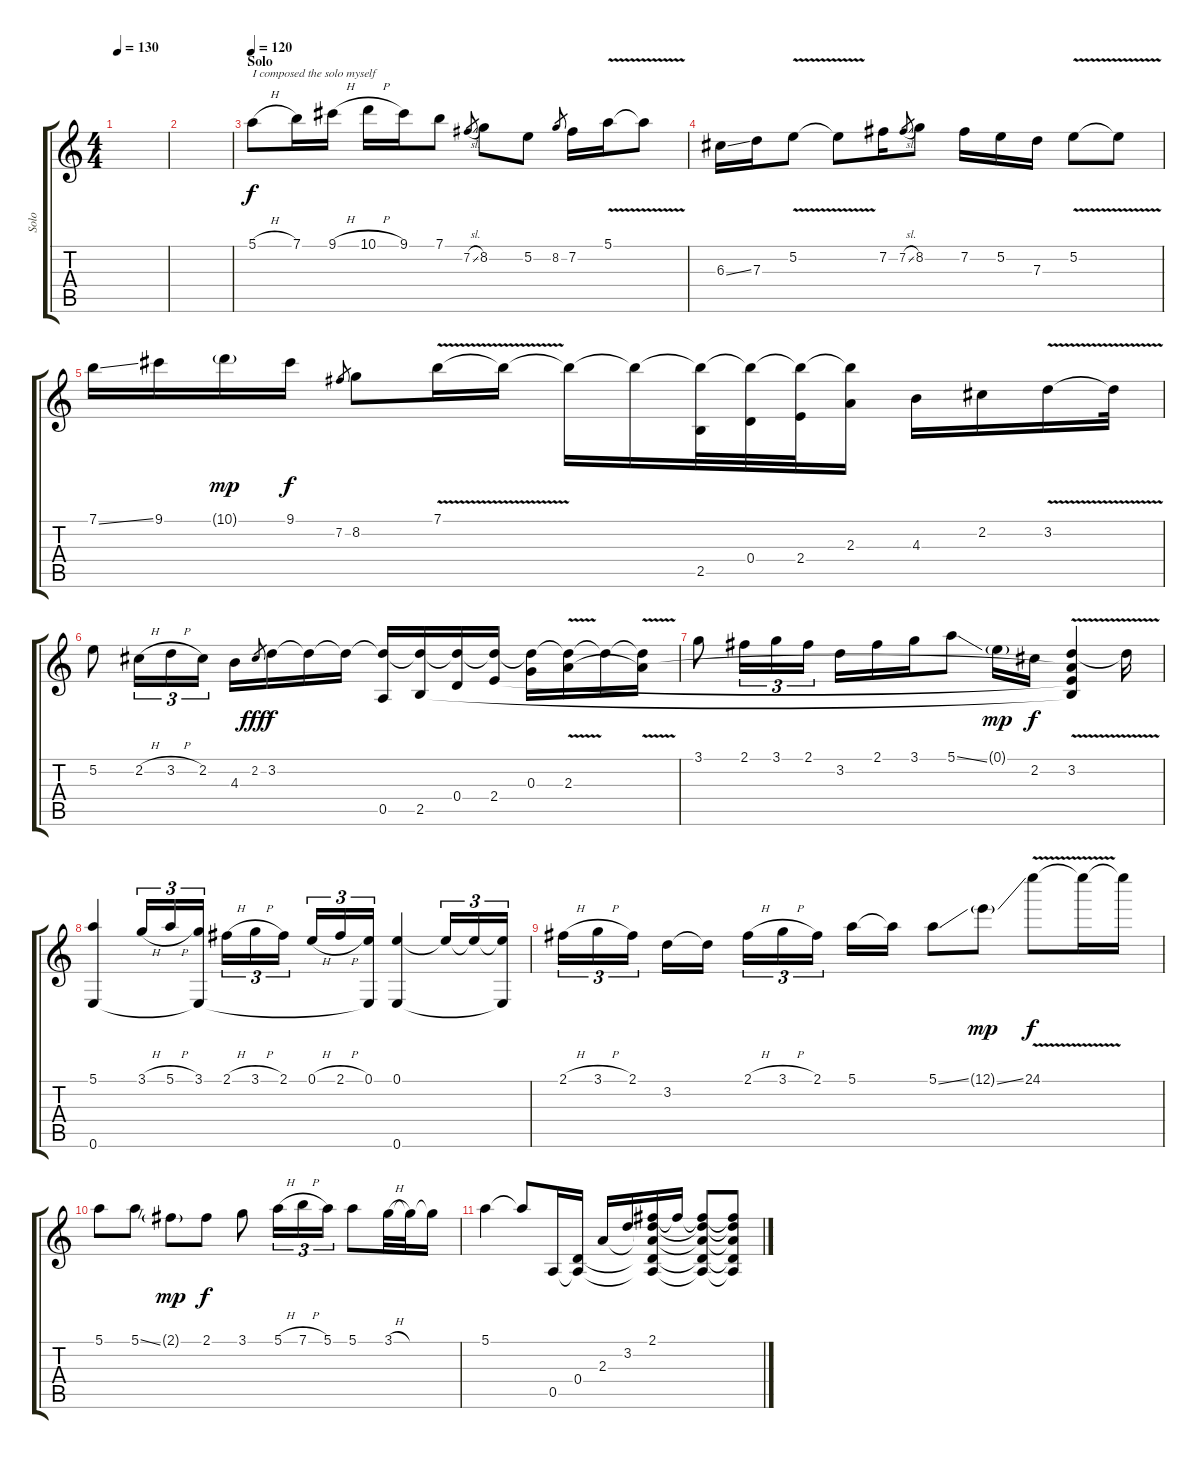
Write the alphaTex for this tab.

\track ("Solo" "Solo") {instrument acousticguitarsteel}
\staff {score tabs}
\tuning (E4 B3 G3 D3 A2 E2) {hide}
\ts (4 4)
\tempo 130
\clef g2
\ks c
|
|
\section ("" "Solo")
\tempo 120
5.1{h}.8{txt "I composed the solo myself"} 7.1.16 9.1{h}.16 10.1{h}.16 9.1.16 7.1.8 7.2{sl}.8{gr} 8.2.8 5.2.8 8.2.8{gr} 7.2.16 5.1{v}.16 5.1{t}.8 |
6.3{ss}.16 7.3.16 5.2{v}.8 5.2{t}.8 7.2.16 7.2{sl}.8{gr} 8.2.8 7.2.16 5.2.16 7.3.16 5.2{v}.8 5.2{t}.8 |
7.1{ss}.16 9.1.16 10.1{g}.16{dy mp} 9.1.16{dy f} 7.2.8{gr} 8.2.8 7.1{v}.16 7.1{t}.16 7.1{t}.16 7.1{t}.16 (7.1{t} 2.5).32 (7.1{t} 0.4).32 (7.1{t} 2.4).32 (7.1{t} 2.3).16 4.3.16 2.2.16 3.2{v}.16 3.2{t}.32 |
5.2.8 2.2{h}.16{tu (3 2)} 3.2{h}.16{tu (3 2)} 2.2.16{tu (3 2)} 4.3.16 2.2.8{gr dy fff} 3.2.16{dy f} 3.2{t}.16 3.2{t}.16 (3.2{t} 0.5).16 (3.2{t} 2.5).16 (3.2{t} 0.4).16 (3.2{t} 2.4).16 (3.2{t} 0.3).16 (3.2{t} 2.3{v}).16 3.2{t}.16 (3.2{t} 2.3{t}).16 |
3.1.8 2.1.16{tu (3 2)} 3.1.16{tu (3 2)} 2.1.16{tu (3 2)} 3.2.16 2.1.16 3.1.16 5.1{ss}.8 0.1{g}.16{dy mp} 2.2.16{dy f} (3.2{v} 2.3{t} 2.4{t} 2.5{t}).4 3.2{t}.16 |
(5.1 0.6).4 3.1{h}.16{tu (3 2)} 5.1{h}.16{tu (3 2)} (3.1 0.6{t}).16{tu (3 2)} 2.1{h}.16{tu (3 2)} 3.1{h}.16{tu (3 2)} 2.1.16{tu (3 2)} 0.1{h}.16{tu (3 2)} 2.1{h}.16{tu (3 2)} (0.1 0.6{t}).16{tu (3 2)} (0.1 0.6).4 0.1{t}.16{tu (3 2)} 0.1{t}.16{tu (3 2)} (0.1{t} 0.6{t}).16{tu (3 2)} |
2.1{h}.16{tu (3 2)} 3.1{h}.16{tu (3 2)} 2.1.16{tu (3 2)} 3.2.16 3.2{t}.16 2.1{h}.16{tu (3 2)} 3.1{h}.16{tu (3 2)} 2.1.16{tu (3 2)} 5.1.16 5.1{t}.16 5.1{ss}.8 12.1{ss g}.8{dy mp} 24.1{v}.8{dy f} 24.1{t}.16 24.1{t}.16 |
5.1.8 5.1{ss}.8 2.1{g}.8{dy mp} 2.1.8{dy f} 3.1.8 5.1{h}.16{tu (3 2)} 7.1{h}.16{tu (3 2)} 5.1.16{tu (3 2)} 5.1.8 3.1{h}.32 3.1{t}.32 3.1{t}.16 |
5.1.4 5.1{t}.8 0.5.16 (0.4 0.5{t}).16 2.3.16 3.2.16 (2.1 3.2{t} 2.3{t} 0.4{t} 0.5{t}).16 2.1{t}.16 (2.1{t} 3.2{t} 2.3{t} 0.4{t} 0.5{t}).8 (2.1{t} 3.2{t} 2.3{t} 0.4{t} 0.5{t}).8
